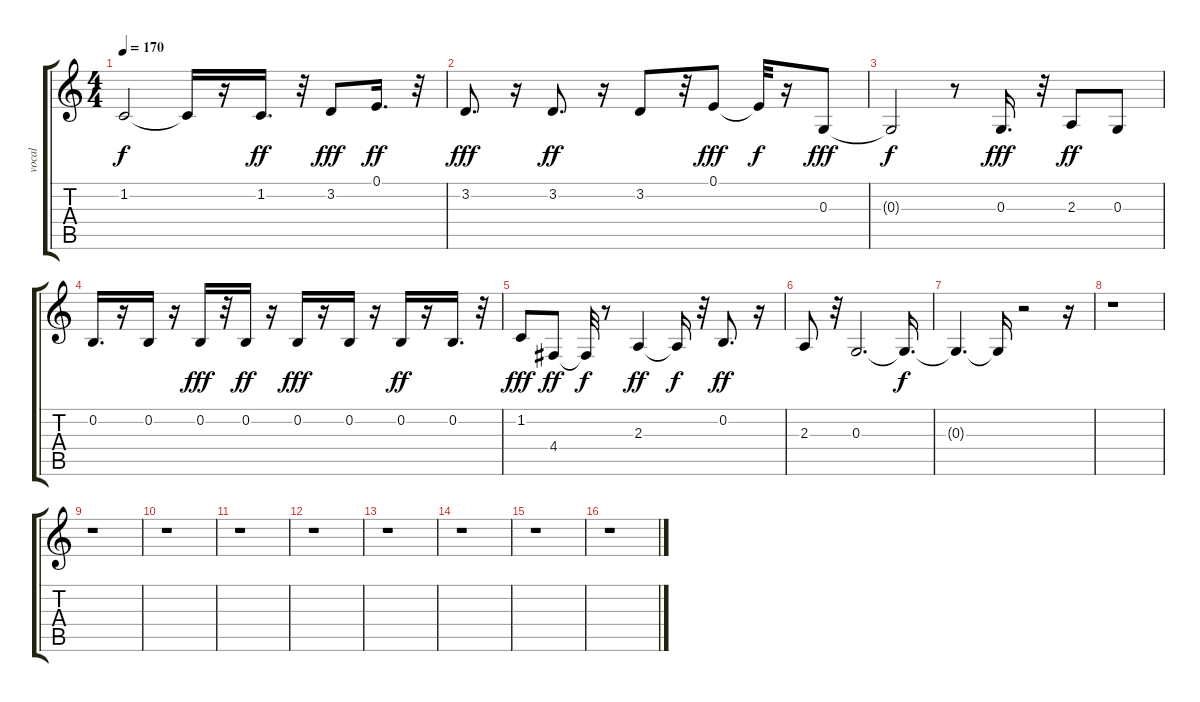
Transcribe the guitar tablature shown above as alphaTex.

\track ("vocal   " "vocal   ") {instrument synthvoice}
\staff {score tabs}
\tuning (E4 B3 G3 D3 A2 E2) {hide}
\ts (4 4)
\tempo 170
\clef g2
\ks c
1.2{t}.2{dy f} 1.2{t}.16 r.16 1.2.16{d dy ff} r.32 3.2.8{dy fff} 0.1.16{d dy ff} r.32 |
3.2.8{d dy fff} r.16 3.2.8{d dy ff} r.16 3.2.8 r.32 0.1.8{dy fff} 0.1{t}.32{dy f} r.16 0.3.8{dy fff} |
0.3{t}.2{dy f} r.8 0.3.16{d dy fff} r.32 2.3.8{dy ff} 0.3.8 |
0.2.16{d} r.16 0.2.16 r.16 0.2.16{dy fff} r.32 0.2.16{dy ff} r.16 0.2.16{dy fff} r.16 0.2.16 r.16 0.2.16{dy ff} r.16 0.2.16{d} r.32 |
1.2.8{dy fff} 4.4.8{dy ff} 4.4{t}.32{dy f} r.8 2.3.4{dy ff} 2.3{t}.16{dy f} r.32 0.2.8{d dy ff} r.16 |
2.3.8 r.32 0.3.2{d} 0.3{t}.16{d dy f} |
0.3{t}.4{d} 0.3{t}.16 r.2 r.16 |
r.1 |
r.1 |
r.1 |
r.1 |
r.1 |
r.1 |
r.1 |
r.1 |
r.1
